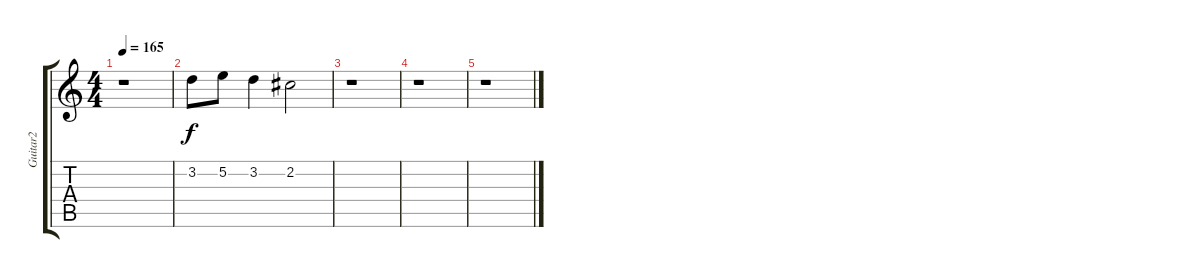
\track ("Guitar2" "Guitar2") {instrument distortionguitar}
\staff {score tabs}
\tuning (E4 B3 G3 D3 A2 E2) {hide}
\ts (4 4)
\tempo 165
\clef g2
\ks c
r.1{dy f} |
3.2.8 5.2.8 3.2.4 2.2.2 |
r.1 |
r.1 |
r.1
